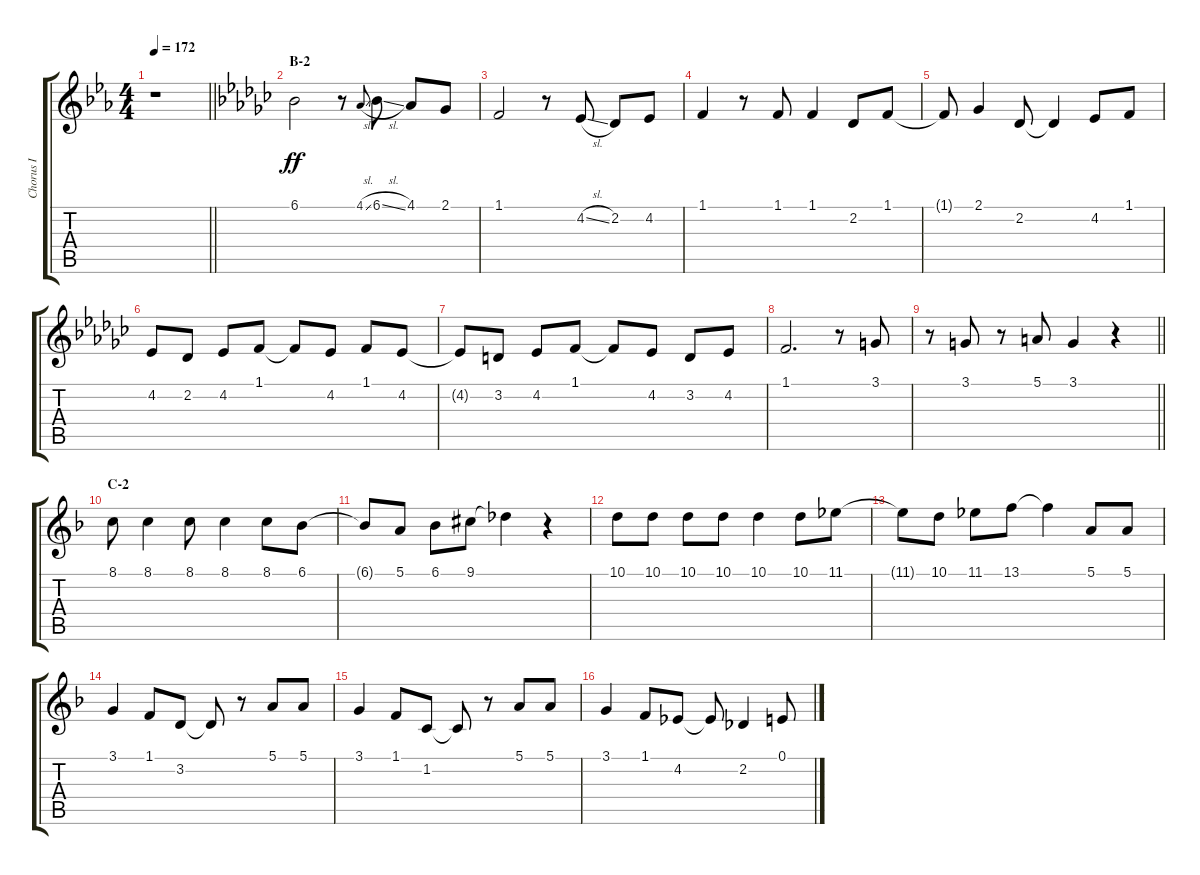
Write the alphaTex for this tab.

\track ("Chorus I" "Chorus I") {instrument voiceoohs}
\staff {score tabs}
\tuning (E4 B3 G3 D3 A2 E2) {hide}
\ts (4 4)
\tempo 172
\clef g2
\barLineRight lightlight
\ks eb
r.1{dy ff} |
\section ("" "B-2")
\ks gb
6.1.2 r.8 4.1{sl}.8{gr onbeat} 6.1{sl}.8 4.1.8 2.1.8 |
1.1.2 r.8 4.2{sl}.8 2.2.8 4.2.8 |
1.1.4 r.8 1.1.8 1.1.4 2.2.8 1.1.8 |
1.1{t}.8 2.1.4 2.2.8 2.2{t}.4 4.2.8 1.1.8 |
4.2.8 2.2.8 4.2.8 1.1.8 1.1{t}.8 4.2.8 1.1.8 4.2.8 |
4.2{t}.8 3.2.8 4.2.8 1.1.8 1.1{t}.8 4.2.8 3.2.8 4.2.8 |
1.1.2{d} r.8 3.1.8 |
\barLineRight lightlight
r.8 3.1.8 r.8 5.1.8 3.1.4 r.4 |
\section ("" "C-2")
\ks f
8.1.8 8.1.4 8.1.8 8.1.4 8.1.8 6.1.8 |
6.1{t}.8 5.1.8 6.1.8 9.1{acc #}.8 9.1{t}.4 r.4 |
10.1.8 10.1.8 10.1.8 10.1.8 10.1.4 10.1.8 11.1.8 |
11.1{t}.8 10.1.8 11.1.8 13.1.8 13.1{t}.4 5.1.8 5.1.8 |
3.1.4 1.1.8 3.2.8 3.2{t}.8 r.8 5.1.8 5.1.8 |
3.1.4 1.1.8 1.2.8 1.2{t}.8 r.8 5.1.8 5.1.8 |
3.1.4 1.1.8 4.2.8 4.2{t}.8 2.2.4 0.1.8
